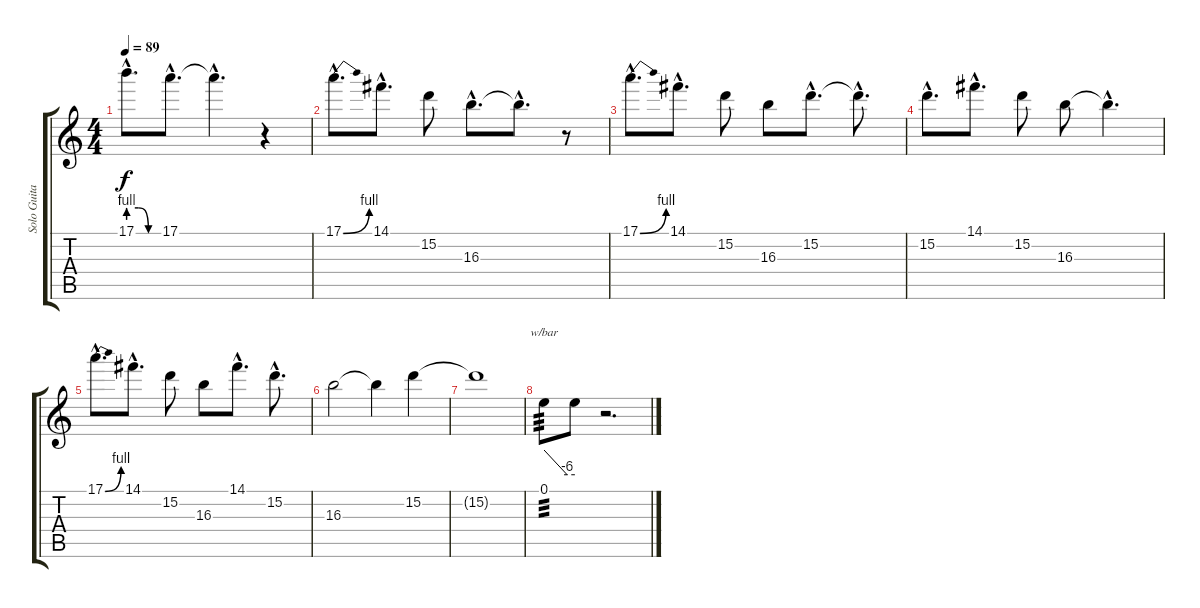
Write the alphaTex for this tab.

\track ("Solo Guitar" "Solo Guita") {instrument distortionguitar}
\staff {score tabs}
\tuning (E4 B3 G3 D3 A2 E2) {hide}
\ts (4 4)
\tempo 89
\clef g2
\ks c
17.1{be (custom 0 4 20 4 40 0 60 0) hac}.8{d dy f} 17.1{hac}.8{d} 17.1{hac t}.4{d} r.4 |
17.1{be (bend 0 0 60 4) hac}.8{d} 14.1{hac}.8{d} 15.2.8 16.3{hac}.8{d} 16.3{hac t}.8{d} r.8 |
17.1{be (bend 0 0 60 4) hac}.8{d} 14.1{hac}.8{d} 15.2.8 16.3.8 15.2{hac}.8{d} 15.2{hac t}.8{d} |
15.2{hac}.8{d} 14.1{hac}.8{d} 15.2.8 16.3.8 16.3{hac t}.4{d} |
17.1{be (bend 0 0 60 4) hac}.8{d} 14.1{hac}.8{d} 15.2.8 16.3.8 14.1{hac}.8{d} 15.2{hac}.8{d} |
16.3.2 16.3{t}.4 15.2.4 |
15.2{t}.1 |
0.1.8{tbe (custom default 0 0 45 -24 60 -24) tp 3} 0.1{t}.8 r.2{d}
